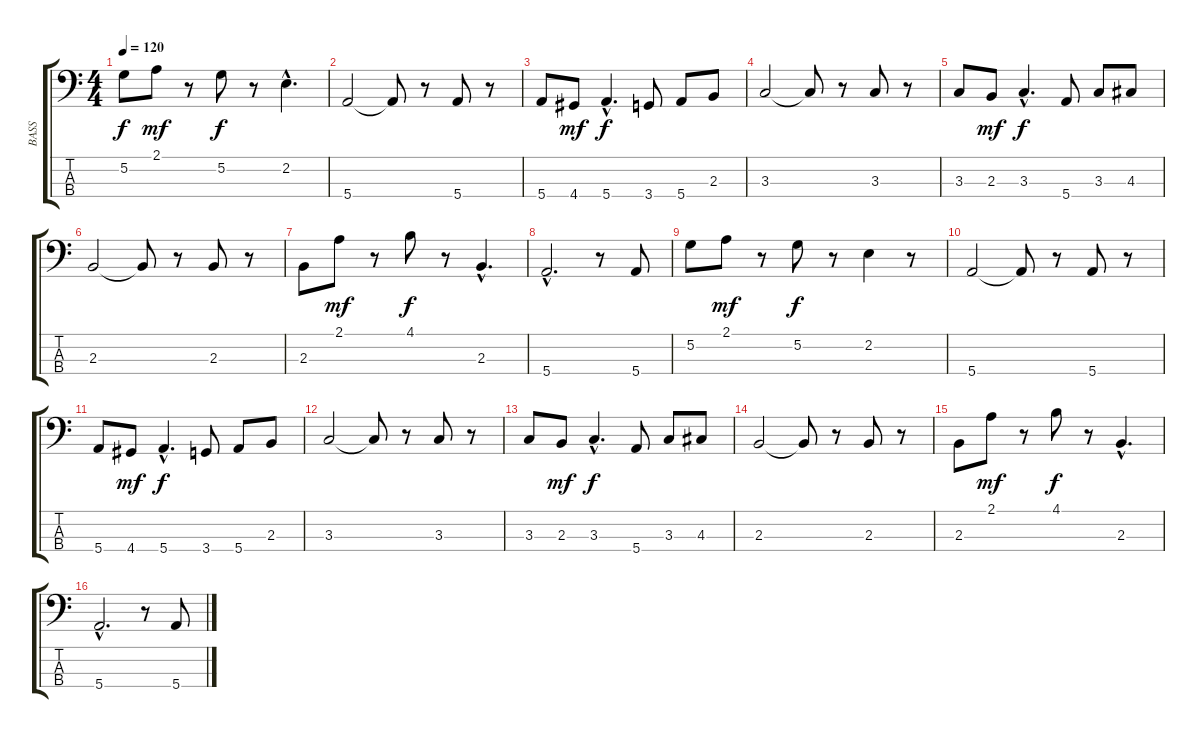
\track ("BASS" "BASS") {instrument electricbasspick}
\staff {score tabs}
\tuning (G2 D2 A1 E1) {hide}
\ts (4 4)
\tempo 120
\clef f4
\ks c
5.2.8{dy f} 2.1.8{dy mf} r.8 5.2.8{dy f} r.8 2.2{hac}.4{d} |
5.4.2 5.4{t}.8 r.8 5.4.8 r.8 |
5.4.8 4.4.8{dy mf} 5.4{hac}.4{d dy f} 3.4.8 5.4.8 2.3.8 |
3.3.2 3.3{t}.8 r.8 3.3.8 r.8 |
3.3.8 2.3.8{dy mf} 3.3{hac}.4{d dy f} 5.4.8 3.3.8 4.3.8 |
2.3.2 2.3{t}.8 r.8 2.3.8 r.8 |
2.3.8 2.1.8{dy mf} r.8 4.1.8{dy f} r.8 2.3{hac}.4{d} |
5.4{hac}.2{d} r.8 5.4.8 |
5.2.8 2.1.8{dy mf} r.8 5.2.8{dy f} r.8 2.2.4 r.8 |
5.4.2 5.4{t}.8 r.8 5.4.8 r.8 |
5.4.8 4.4.8{dy mf} 5.4{hac}.4{d dy f} 3.4.8 5.4.8 2.3.8 |
3.3.2 3.3{t}.8 r.8 3.3.8 r.8 |
3.3.8 2.3.8{dy mf} 3.3{hac}.4{d dy f} 5.4.8 3.3.8 4.3.8 |
2.3.2 2.3{t}.8 r.8 2.3.8 r.8 |
2.3.8 2.1.8{dy mf} r.8 4.1.8{dy f} r.8 2.3{hac}.4{d} |
5.4{hac}.2{d} r.8 5.4.8
